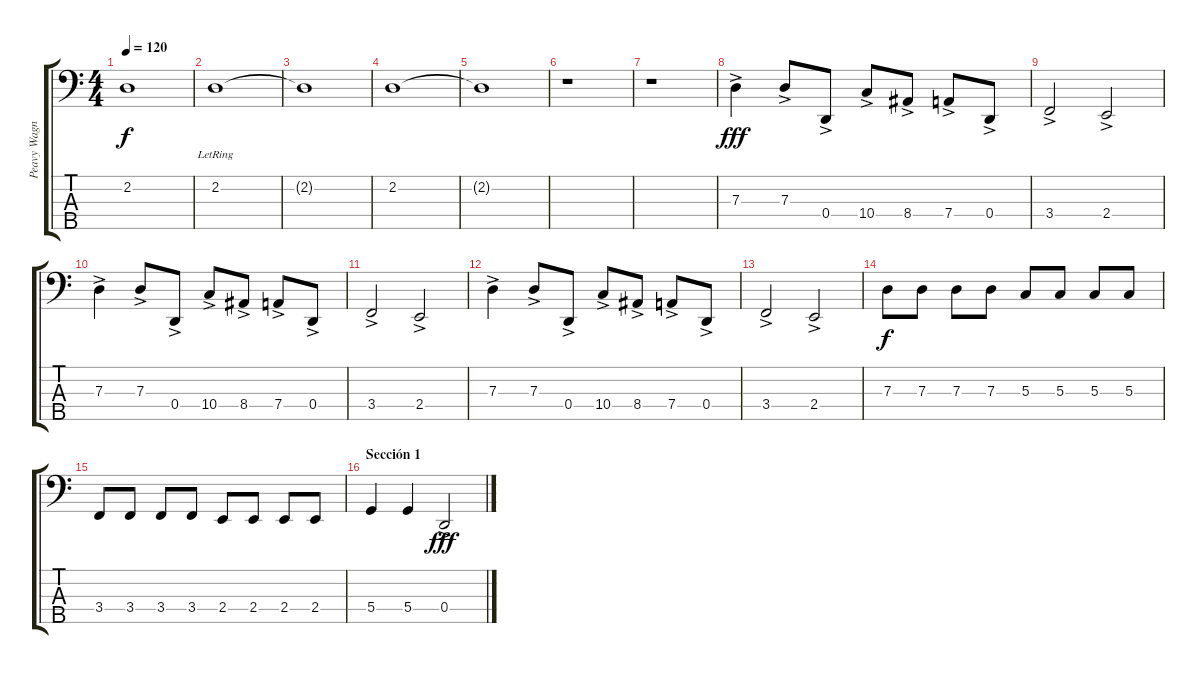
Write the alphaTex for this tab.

\track ("Peavy Wagner" "Peavy Wagn") {instrument electricbassfinger}
\staff {score tabs}
\tuning (F2 C2 G1 D1 A0) {hide}
\ts (4 4)
\tempo 120
\clef f4
\ks c
2.2{t}.1{dy f} |
2.2{lr}.1 |
2.2{t}.1 |
2.2.1 |
2.2{t}.1 |
r.1 |
r.1 |
7.3{ac}.4{dy fff} 7.3{ac}.8 0.4{ac}.8 10.4{ac}.8 8.4{ac}.8 7.4{ac}.8 0.4{ac}.8 |
3.4{ac}.2 2.4{ac}.2 |
7.3{ac}.4 7.3{ac}.8 0.4{ac}.8 10.4{ac}.8 8.4{ac}.8 7.4{ac}.8 0.4{ac}.8 |
3.4{ac}.2 2.4{ac}.2 |
7.3{ac}.4 7.3{ac}.8 0.4{ac}.8 10.4{ac}.8 8.4{ac}.8 7.4{ac}.8 0.4{ac}.8 |
3.4{ac}.2 2.4{ac}.2 |
7.3.8{dy f} 7.3.8 7.3.8 7.3.8 5.3.8 5.3.8 5.3.8 5.3.8 |
3.4.8 3.4.8 3.4.8 3.4.8 2.4.8 2.4.8 2.4.8 2.4.8 |
\section ("" "Sección 1")
5.4.4 5.4.4 0.4{ac}.2{dy fff}
